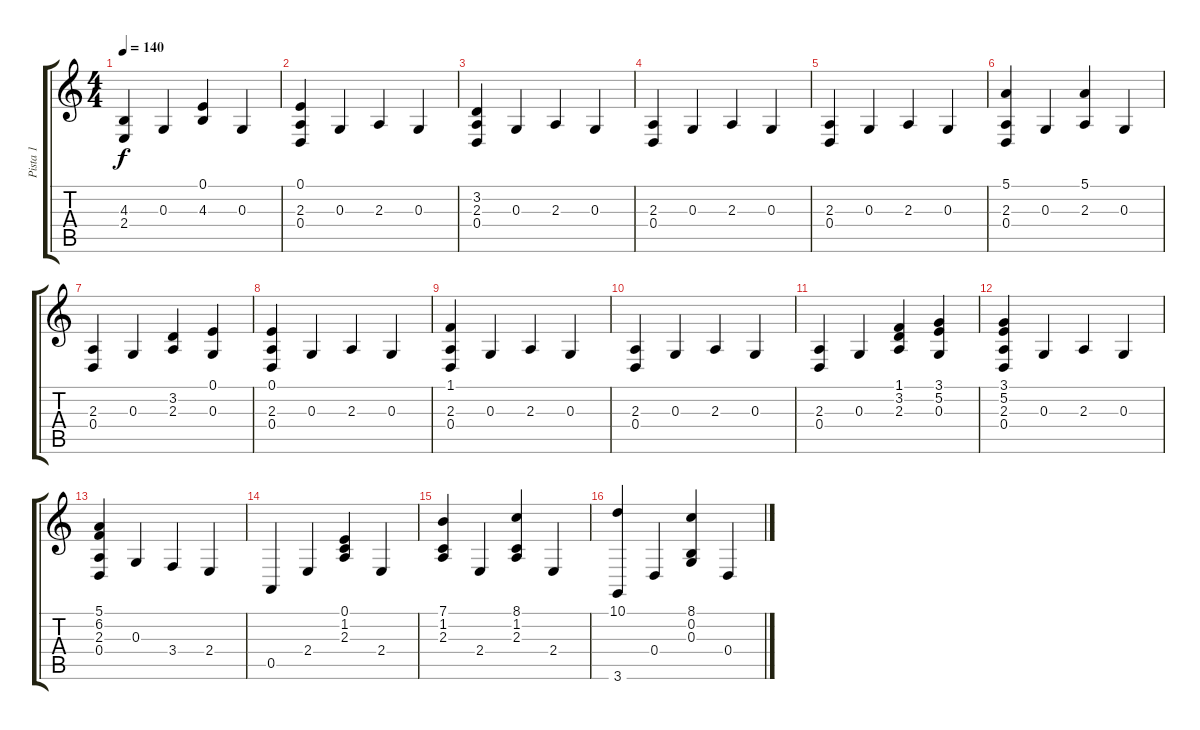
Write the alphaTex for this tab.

\track ("Pista 1" "Pista 1") {instrument acousticgrandpiano}
\staff {score tabs}
\tuning (E4 B3 G3 D3 A2 E2) {hide}
\ts (4 4)
\tempo 140
\clef g2
\ks c
(4.3 2.4).4{dy f} 0.3.4 (0.1 4.3).4 0.3.4 |
(0.1 2.3 0.4).4 0.3.4 2.3.4 0.3.4 |
(3.2 2.3 0.4).4 0.3.4 2.3.4 0.3.4 |
(2.3 0.4).4 0.3.4 2.3.4 0.3.4 |
(2.3 0.4).4 0.3.4 2.3.4 0.3.4 |
(5.1 2.3 0.4).4 0.3.4 (5.1 2.3).4 0.3.4 |
(2.3 0.4).4 0.3.4 (3.2 2.3).4 (0.1 0.3).4 |
(0.1 2.3 0.4).4 0.3.4 2.3.4 0.3.4 |
(1.1 2.3 0.4).4 0.3.4 2.3.4 0.3.4 |
(2.3 0.4).4 0.3.4 2.3.4 0.3.4 |
(2.3 0.4).4 0.3.4 (1.1 3.2 2.3).4 (3.1 5.2 0.3).4 |
(3.1 5.2 2.3 0.4).4 0.3.4 2.3.4 0.3.4 |
(5.1 6.2 2.3 0.4).4 0.3.4 3.4.4 2.4.4 |
0.5.4 2.4.4 (0.1 1.2 2.3).4 2.4.4 |
(7.1 1.2 2.3).4 2.4.4 (8.1 1.2 2.3).4 2.4.4 |
(10.1 3.6).4 0.4.4 (8.1 0.2 0.3).4 0.4.4
